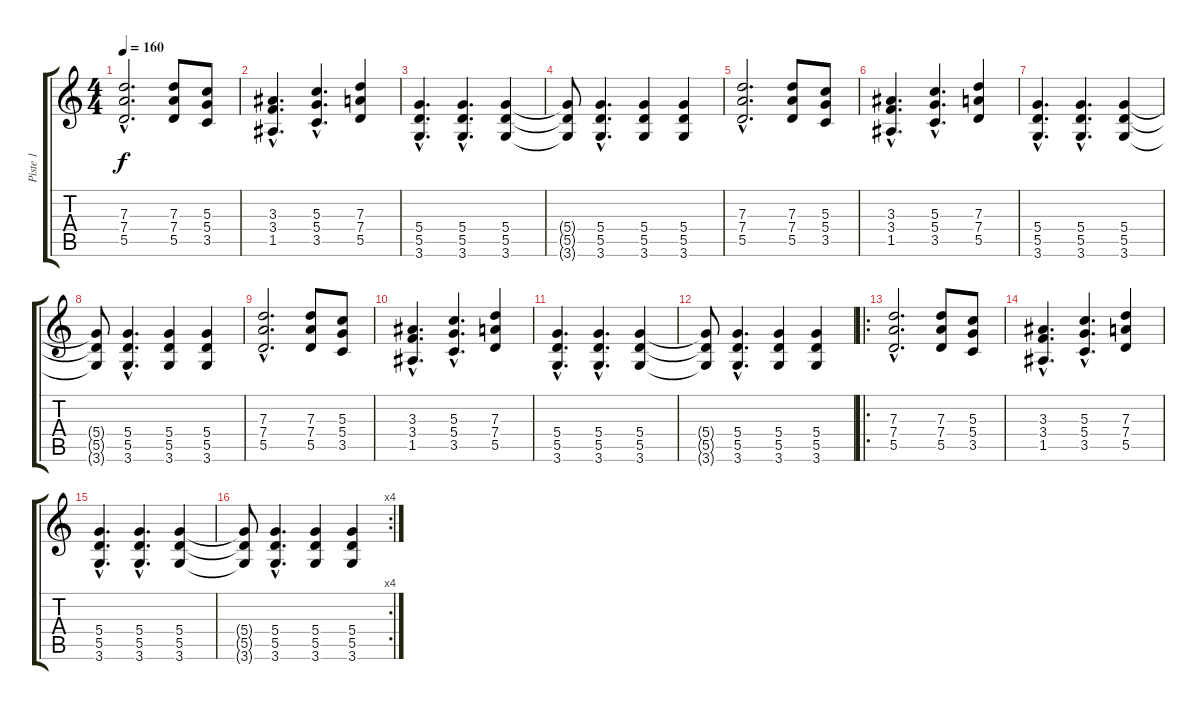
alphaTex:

\track ("Piste 1" "Piste 1") {instrument distortionguitar}
\staff {score tabs}
\tuning (E4 B3 G3 D3 A2 E2) {hide}
\ts (4 4)
\tempo 160
\clef g2
\ks c
(7.3{hac} 7.4{hac} 5.5{hac}).2{d dy f} (7.3 7.4 5.5).8 (5.3 5.4 3.5).8 |
(3.3{hac} 3.4{hac} 1.5{hac}).4{d} (5.3{hac} 5.4{hac} 3.5{hac}).4{d} (7.3 7.4 5.5).4 |
(5.4{hac} 5.5{hac} 3.6{hac}).4{d} (5.4{hac} 5.5{hac} 3.6{hac}).4{d} (5.4 5.5 3.6).4 |
(5.4{t} 5.5{t} 3.6{t}).8 (5.4{hac} 5.5{hac} 3.6{hac}).4{d} (5.4 5.5 3.6).4 (5.4 5.5 3.6).4 |
(7.3{hac} 7.4{hac} 5.5{hac}).2{d} (7.3 7.4 5.5).8 (5.3 5.4 3.5).8 |
(3.3{hac} 3.4{hac} 1.5{hac}).4{d} (5.3{hac} 5.4{hac} 3.5{hac}).4{d} (7.3 7.4 5.5).4 |
(5.4{hac} 5.5{hac} 3.6{hac}).4{d} (5.4{hac} 5.5{hac} 3.6{hac}).4{d} (5.4 5.5 3.6).4 |
(5.4{t} 5.5{t} 3.6{t}).8 (5.4{hac} 5.5{hac} 3.6{hac}).4{d} (5.4 5.5 3.6).4 (5.4 5.5 3.6).4 |
(7.3{hac} 7.4{hac} 5.5{hac}).2{d} (7.3 7.4 5.5).8 (5.3 5.4 3.5).8 |
(3.3{hac} 3.4{hac} 1.5{hac}).4{d} (5.3{hac} 5.4{hac} 3.5{hac}).4{d} (7.3 7.4 5.5).4 |
(5.4{hac} 5.5{hac} 3.6{hac}).4{d} (5.4{hac} 5.5{hac} 3.6{hac}).4{d} (5.4 5.5 3.6).4 |
(5.4{t} 5.5{t} 3.6{t}).8 (5.4{hac} 5.5{hac} 3.6{hac}).4{d} (5.4 5.5 3.6).4 (5.4 5.5 3.6).4 |
\ro
(7.3{hac} 7.4{hac} 5.5{hac}).2{d} (7.3 7.4 5.5).8 (5.3 5.4 3.5).8 |
(3.3{hac} 3.4{hac} 1.5{hac}).4{d} (5.3{hac} 5.4{hac} 3.5{hac}).4{d} (7.3 7.4 5.5).4 |
(5.4{hac} 5.5{hac} 3.6{hac}).4{d} (5.4{hac} 5.5{hac} 3.6{hac}).4{d} (5.4 5.5 3.6).4 |
\rc 4
(5.4{t} 5.5{t} 3.6{t}).8 (5.4{hac} 5.5{hac} 3.6{hac}).4{d} (5.4 5.5 3.6).4 (5.4 5.5 3.6).4
